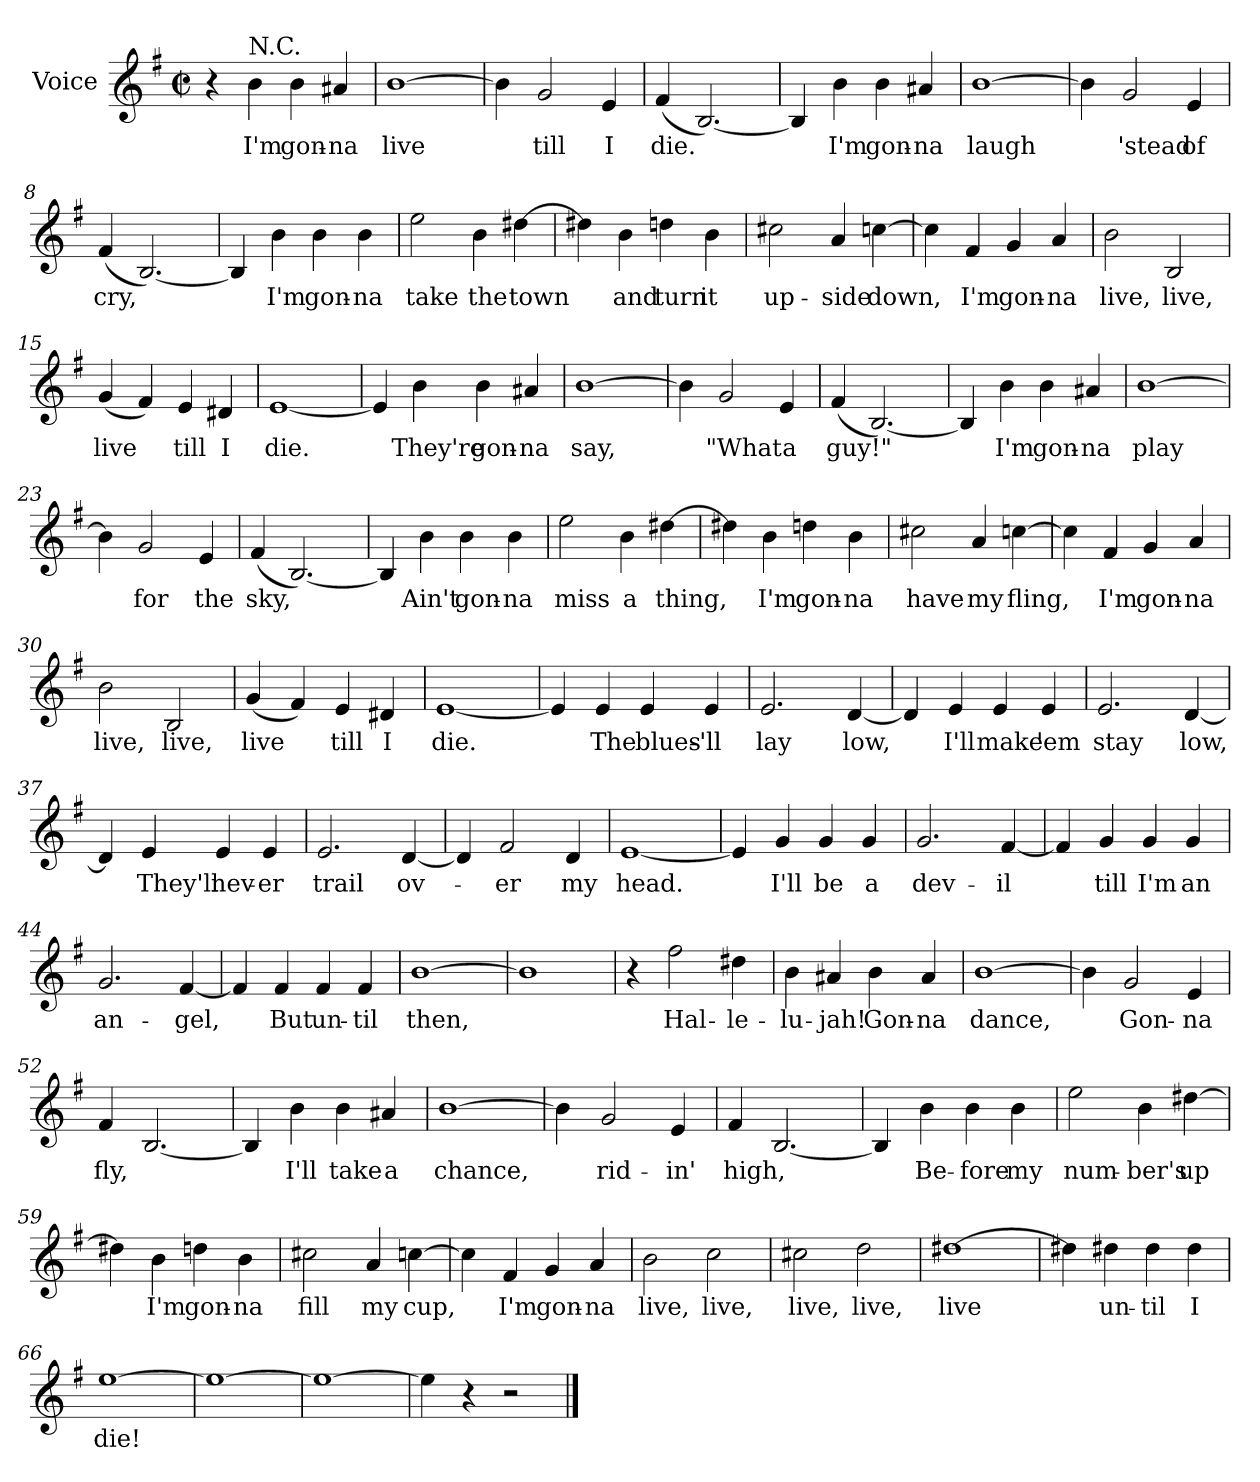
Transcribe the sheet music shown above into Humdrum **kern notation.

**kern	**text
*part1	*part1
*staff1	*staff1
*I"Voice	*
*clefG2	*
*k[f#]	*
*G:	*
*M2/2	*
*met(c|)	*
=1	=1
4r	.
!LO:TX:a:t=N.C.	!
4b\	I'm
4b\	gon-
4a#X/	-na
=2	=2
[1b	live
=3	=3
4b\]	.
2g/	till
4e/	I
=4	=4
(4f#/	die.
[2.B/)	.
=5	=5
4B/]	.
4b\	I'm
4b\	gon-
4a#X/	-na
!!LO:LB:g=z
=6	=6
[1b	laugh
=7	=7
4b\]	.
2g/	'stead
4e/	of
=8	=8
(4f#/	cry,
[2.B/)	.
=9	=9
4B/]	.
4b\	I'm
4b\	gon-
4b\	-na
=10	=10
2ee\	take
4b\	the
[4dd#X\	town
!!LO:LB:g=z
=11	=11
4dd#X\]	.
4b\	and
4ddn\	turn
4b\	it
=12	=12
2cc#X\	up-
4a/	-side
[4ccn\	down,
=13	=13
4cc\]	.
4f#/	I'm
4g/	gon-
4a/	-na
=14	=14
2b\	live,
2B/	live,
=15	=15
(4g/	live
4f#/)	.
4e/	till
4d#X/	I
!!LO:LB:g=z
=16	=16
[1e	die.
=17	=17
4e/]	.
4b\	They're
4b\	gon-
4a#X/	-na
=18	=18
[1b	say,
=19	=19
4b\]	.
2g/	"What
4e/	a
=20	=20
(4f#/	guy!"
[2.B/)	.
!!LO:LB:g=z
=21	=21
4B/]	.
4b\	I'm
4b\	gon-
4a#X/	-na
=22	=22
[1b	play
=23	=23
4b\]	.
2g/	for
4e/	the
=24	=24
(4f#/	sky,
[2.B/)	.
=25	=25
4B/]	.
4b\	Ain't
4b\	gon-
4b\	-na
!!LO:LB:g=z
=26	=26
2ee\	miss
4b\	a
[4dd#X\	thing,
=27	=27
4dd#X\]	.
4b\	I'm
4ddn\	gon-
4b\	-na
=28	=28
2cc#X\	have
4a/	my
[4ccn\	fling,
=29	=29
4cc\]	.
4f#/	I'm
4g/	gon-
4a/	-na
=30	=30
2b\	live,
2B/	live,
!!LO:LB:g=z
=31	=31
(4g/	live
4f#/)	.
4e/	till
4d#X/	I
=32	=32
[1e	die.
=33	=33
4e/]	.
4e/	The
4e/	blues-
4e/	-'ll
=34	=34
2.e/	lay
[4d/	low,
=35	=35
4d/]	.
4e/	I'll
4e/	make
4e/	'em
!!LO:LB:g=z
=36	=36
2.e/	stay
[4d/	low,
=37	=37
4d/]	.
4e/	They'll
4e/	nev-
4e/	-er
=38	=38
2.e/	trail
[4d/	ov-
=39	=39
4d/]	.
2f#/	-er
4d/	my
=40	=40
[1e	head.
!!LO:PB:g=z
=41	=41
4e/]	.
4g/	I'll
4g/	be
4g/	a
=42	=42
2.g/	dev-
[4f#/	-il
=43	=43
4f#/]	.
4g/	till
4g/	I'm
4g/	an
=44	=44
2.g/	an-
[4f#/	gel,
=45	=45
4f#/]	.
4f#/	But
4f#/	un-
4f#/	-til
!!LO:LB:g=z
=46	=46
[1b	then,
=47	=47
1b]	.
=48	=48
4r	.
2ff#\	Hal-
4dd#X\	-le-
=49	=49
4b\	-lu-
4a#X/	-jah!
4b\	Gon-
4a#/	-na
=50	=50
[1b	dance,
!!LO:LB:g=z
=51	=51
4b\]	.
2g/	Gon-
4e/	-na
=52	=52
4f#/	fly,
[2.B/	.
=53	=53
4B/]	.
4b\	I'll
4b\	take
4a#X/	a
=54	=54
[1b	chance,
=55	=55
4b\]	.
2g/	rid-
4e/	-in'
!!LO:LB:g=z
=56	=56
4f#/	high,
[2.B/	.
=57	=57
4B/]	.
4b\	Be-
4b\	-fore
4b\	my
=58	=58
2ee\	num-
4b\	-ber's
[4dd#X\	up
=59	=59
4dd#X\]	.
4b\	I'm
4ddn\	gon-
4b\	-na
=60	=60
2cc#X\	fill
4a/	my
[4ccn\	cup,
!!LO:LB:g=z
=61	=61
4cc\]	.
4f#/	I'm
4g/	gon-
4a/	-na
=62	=62
2b\	live,
2cc\	live,
=63	=63
2cc#X\	live,
2dd\	live,
=64	=64
[1dd#X	live
=65	=65
4dd#X\]	.
4dd#X\	un-
4dd#\	-til
4dd#\	I
!!LO:LB:g=z
=66	=66
[1ee	die!
=67	=67
1ee_	.
=68	=68
1ee_	.
=69	=69
4ee\]	.
4r	.
2r	.
==	==
*-	*-
